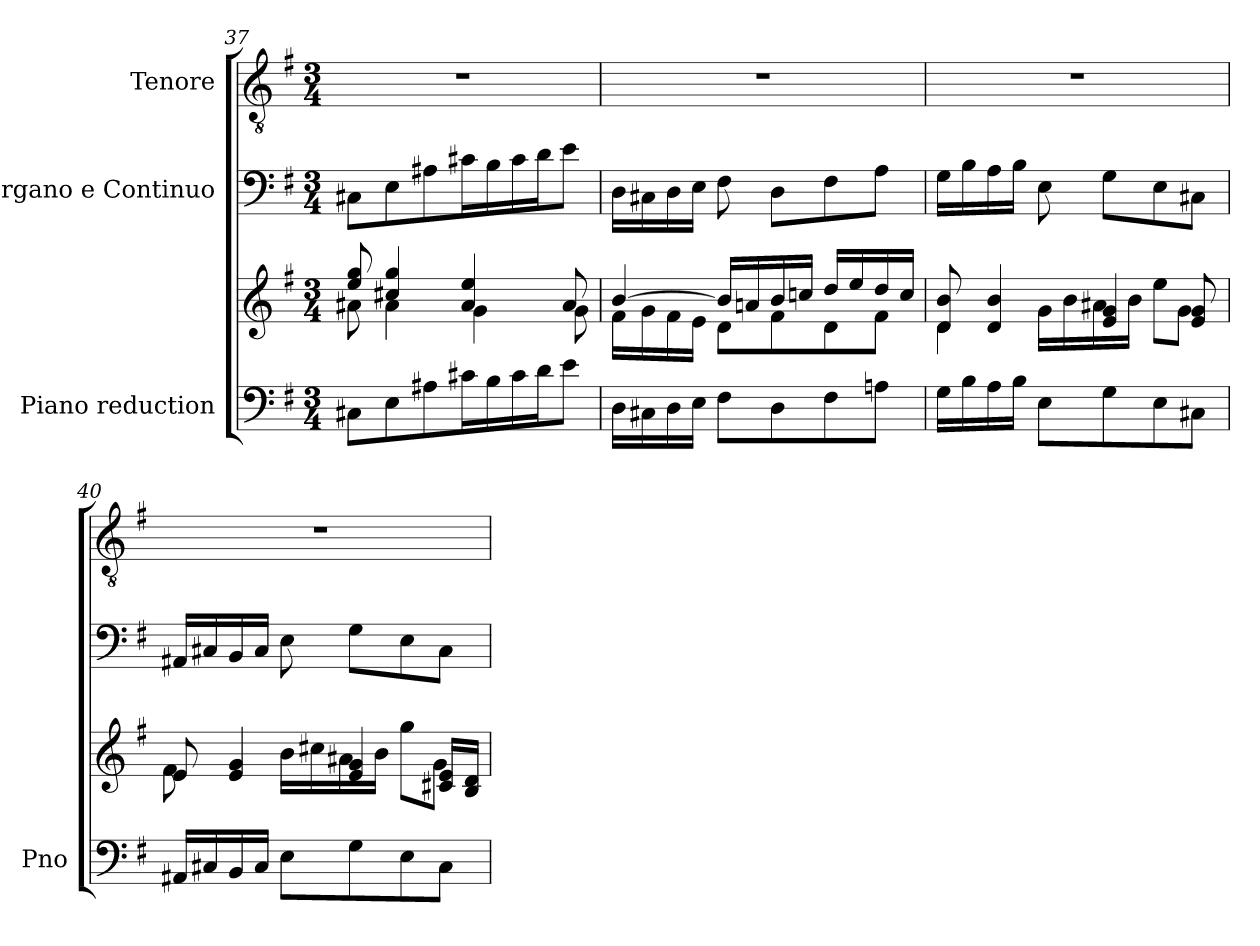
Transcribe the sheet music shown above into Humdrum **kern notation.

**kern	**kern	**kern	**kern
*part3	*part3	*part2	*part1
*staff4	*staff3	*staff2	*staff1
*I"Piano reduction	*	*I"Organo e Continuo	*I"Tenore
*I'Pno	*	*	*
!!LO:PB:g=z
*clefF4	*clefG2	*clefF4	*clefGv2
*k[f#]	*k[f#]	*k[f#]	*k[f#]
*M3/4	*M3/4	*M3/4	*M3/4
=37	=37	=37	=37
*	*^	*	*
8C#X\L	8ee/ 8gg/	8a#X\	8C#X\L	2.r
8E\	4cc#X/ 4gg/	4a#\	8E\	.
8A#X\	.	.	8A#X\	.
16c#X\L	4a#/ 4ee/	4g\	16c#X\L	.
16B\	.	.	16B\	.
16c#\	.	.	16c#\	.
16d\J	.	.	16d\J	.
8e\J	8a#/	8g\	8e\J	.
=38	=38	=38	=38	=38
16D\LL	[4b/	16f#\LL	16D\LL	2.r
16C#X\	.	16g\	16C#X\	.
16D\	.	16f#\	16D\	.
16E\JJ	.	16e\JJ	16E\JJ	.
8F#\L	16b/LL]	8d\L	8F#\	.
.	16an/	.	.	.
8D\	16b/	8f#\	8D\L	.
.	16ccn/JJ	.	.	.
8F#\	16dd/LL	8d\	8F#\	.
.	16ee/	.	.	.
8An\J	16dd/	8f#\J	8A\J	.
.	16cc/JJ	.	.	.
=39	=39	=39	=39	=39
16G\LL	8d/ 8b/	4d\	16G\LL	2.r
16B\	.	.	16B\	.
16A\	4d/ 4b/	.	16A\	.
16B\JJ	.	.	16B\JJ	.
8E\L	.	16g\LL	8E\	.
.	.	16b\	.	.
8G\	4e/ 4g/	16a#X\	8G\L	.
.	.	16b\JJ	.	.
8E\	.	8ee\L	8E\	.
8C#X\J	8e/ 8g/	8g\J	8C#X\J	.
=40	=40	=40	=40	=40
16AA#X/LL	8e/	8f#\	16AA#X/LL	2.r
16C#X/	.	.	16C#X/	.
16BB/	4e/ 4g/	8ryy	16BB/	.
16C#/JJ	.	.	16C#/JJ	.
8E\L	.	16b\LL	8E\	.
.	.	16cc#X\	.	.
8G\	4e/ 4g/	16a#X\	8G\L	.
.	.	16b\JJ	.	.
8E\	.	8gg\L	8E\	.
8C#\J	16c#X/ 16e/LL	8g\J	8C#\J	.
.	16B/ 16d/JJ	.	.	.
*	*v	*v	*	*
=	=	=	=
*-	*-	*-	*-
